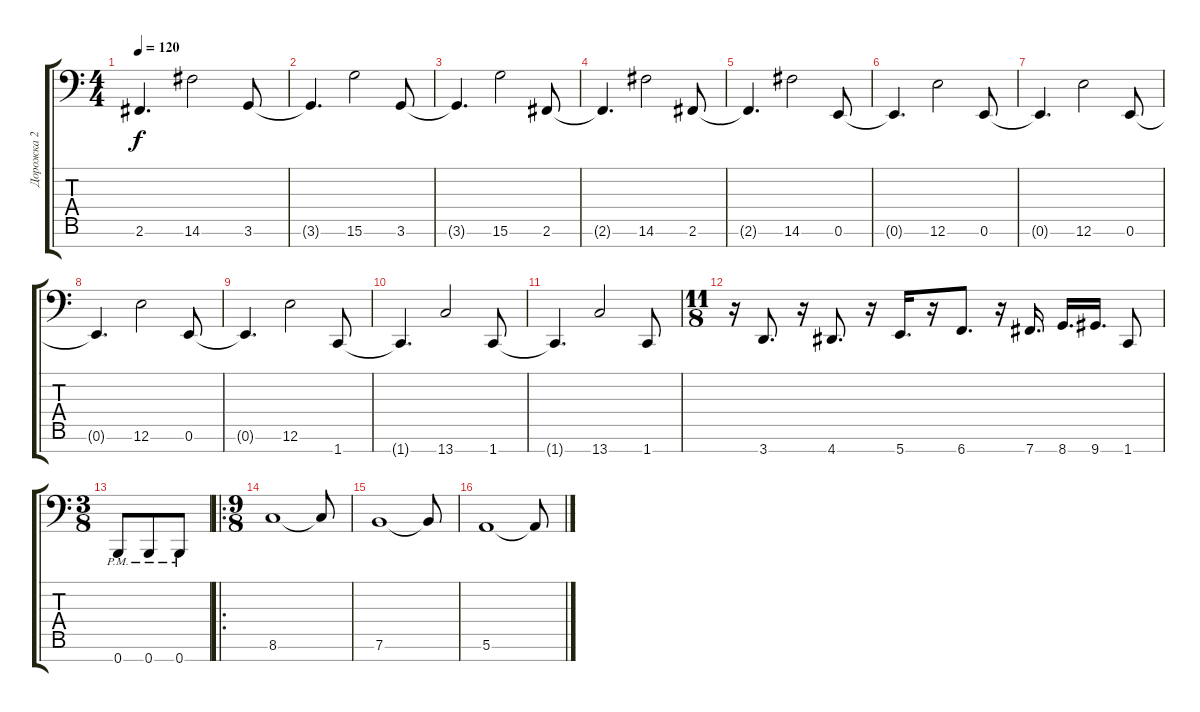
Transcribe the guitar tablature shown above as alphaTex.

\track ("Дорожка 2" "Дорожка 2") {instrument electricguitarclean}
\staff {score tabs}
\tuning (E4 B3 G3 D3 A2 E1 B0) {hide}
\ts (4 4)
\tempo 120
\clef f4
\ks c
2.6{t}.4{d dy f} 14.6.2 3.6.8 |
3.6{t}.4{d} 15.6.2 3.6.8 |
3.6{t}.4{d} 15.6.2 2.6.8 |
2.6{t}.4{d} 14.6.2 2.6.8 |
2.6{t}.4{d} 14.6.2 0.6.8 |
0.6{t}.4{d} 12.6.2 0.6.8 |
0.6{t}.4{d} 12.6.2 0.6.8 |
0.6{t}.4{d} 12.6.2 0.6.8 |
0.6{t}.4{d} 12.6.2 1.7.8 |
1.7{t}.4{d} 13.7.2 1.7.8 |
1.7{t}.4{d} 13.7.2 1.7.8 |
\ts (11 8)
r.16 3.7.8{d} r.16 4.7.8{d} r.16 5.7.16{d} r.16 6.7.8{d} r.16 7.7.16{d} 8.7.16{d} 9.7.16{d} 1.7.8 |
\ts (3 8)
0.7{pm}.8 0.7{pm}.8 0.7{pm}.8 |
\ro
\ts (9 8)
8.6.1 8.6{t}.8 |
7.6.1 7.6{t}.8 |
5.6.1 5.6{t}.8
